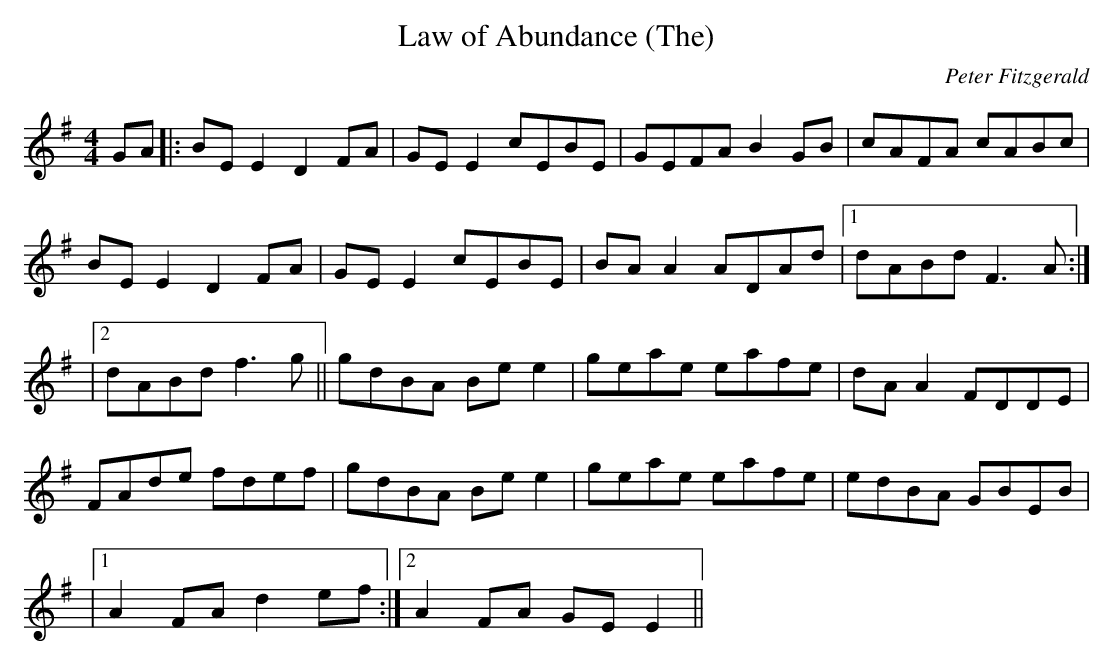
X:1
T: Law of Abundance (The)
C: Peter Fitzgerald
M: 4/4
L: 1/8
K: G
GA |: BE E2 D2 FA | GE E2 cEBE | GEFA B2 GB | cAFA cABc |
BE E2 D2 FA | GE E2 cEBE | BA A2 ADAd |1 dABd F3 A :|
|2 dABd f3 g || gdBA Be e2 | geae eafe | dA A2 FDDE |
FAde fdef | gdBA Be e2 | geae eafe | edBA GBEB |
|1 A2 FA d2 ef :|2 A2 FA GE E2 ||
